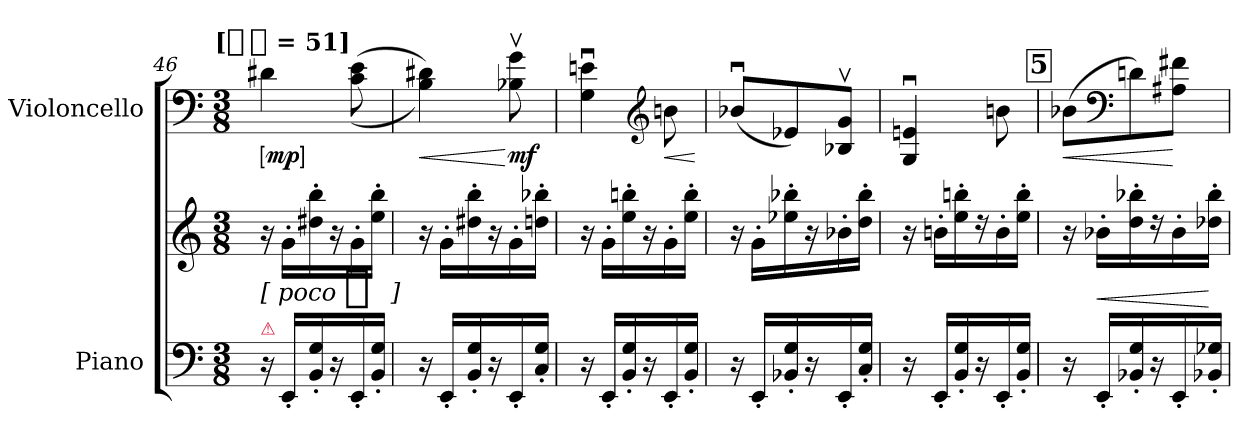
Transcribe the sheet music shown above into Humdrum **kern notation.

**kern	**kern	**dynam	**kern	**dynam
*part2	*part2	*part2	*part1	*part1
*staff3	*staff2	*staff2/3	*staff1	*staff1
*I"Piano	*	*	*I"Violoncello	*
*I'Pno.	*	*	*I'Vc.	*
*clefF4	*clefG2	*	*clefF4	*
*k[]	*k[]	*	*k[]	*
*C:	*C:	*	*C:	*
!!LO:TX:omd:t=[[quarter-dot] = 51]
*M3/8	*M3/8	*	*M3/8	*
*MM77	*MM77	*	*MM77	*
=46	=46	=46	=46	=46
!LO:TX:a:color=crimson:t=⚠	!	!	!	!
!	!	!LO:DY:t=[ poco %s ]	!	!LO:DY:ed=brack
16r	16r	f	4d#Xi	mp
16EE'LL	16g'LL	.	.	.
16BB' 16G'	16dd#X' 16bb'	.	.	.
16r	16r	.	.	.
16EE'	16g'	.	(<(>8c 8e	.
16BB' 16G'JJ	16ee' 16bb'JJ	.	.	.
=47	=47	=47	=47	=47
!	!	!	!	!LO:HP:b
16r	16r	.	4B 4d#X))	<
16EE'LL	16g'LL	.	.	.
16BB' 16G'	16dd#X' 16bb'	.	.	.
16r	16r	.	.	.
16EE'	16g'	.	8B-Xv 8gv	[ mf
16C' 16G'JJ	16ddn' 16bb-X'JJ	.	.	.
=48	=48	=48	=48	=48
16r	16r	.	4Gu 4enu	.
16EE'LL	16g'LL	.	.	.
16BB' 16G'	16ee' 16bbn'	.	.	.
16r	16r	.	.	.
*	*	*	*clefG2	*
!	!	!	!	!LO:HP:b
16EE'	16g'	.	8bn	<
16BB' 16G'JJ	16ee' 16bb'JJ	.	.	.
.	.	.	.	[
=49	=49	=49	=49	=49
16r	16r	.	(8b-XuL	.
16EE'LL	16g'LL	.	.	.
16BB-X' 16G'	16ee-X' 16bb-X'	.	8e-X)	.
16r	16r	.	.	.
16EE'	16b-X'	.	8B-Xv 8gvJ	.
16C' 16G'JJ	16dd' 16bb-'JJ	.	.	.
=50	=50	=50	=50	=50
16r	16r	.	4Gu 4enu	.
16EE'LL	16bn'LL	.	.	.
16BB' 16G'	16ee' 16bbn'	.	.	.
16r	16r	.	.	.
16EE'	16b'	.	8bn	.
16BB' 16G'JJ	16ee' 16bb'JJ	.	.	.
!!LO:REH:place=s1:t=5
=51	=51	=51	=51	=51
!	!	!	!	!LO:HP:b
16r	16r	.	(8b-XL	<
16EE'LL	16b-X'LL	<	.	.
*	*	*	*clefF4	*
16BB-X' 16G'	16dd' 16bb-X'	.	8dn)	.
16r	16r	.	.	.
16EE'	16b-'	.	8A#X 8f#XJ	[
16BB-X' 16G-X'JJ	16dd-X' 16bb-'JJ	[	.	.
=	=	=	=	=
*-	*-	*-	*-	*-
